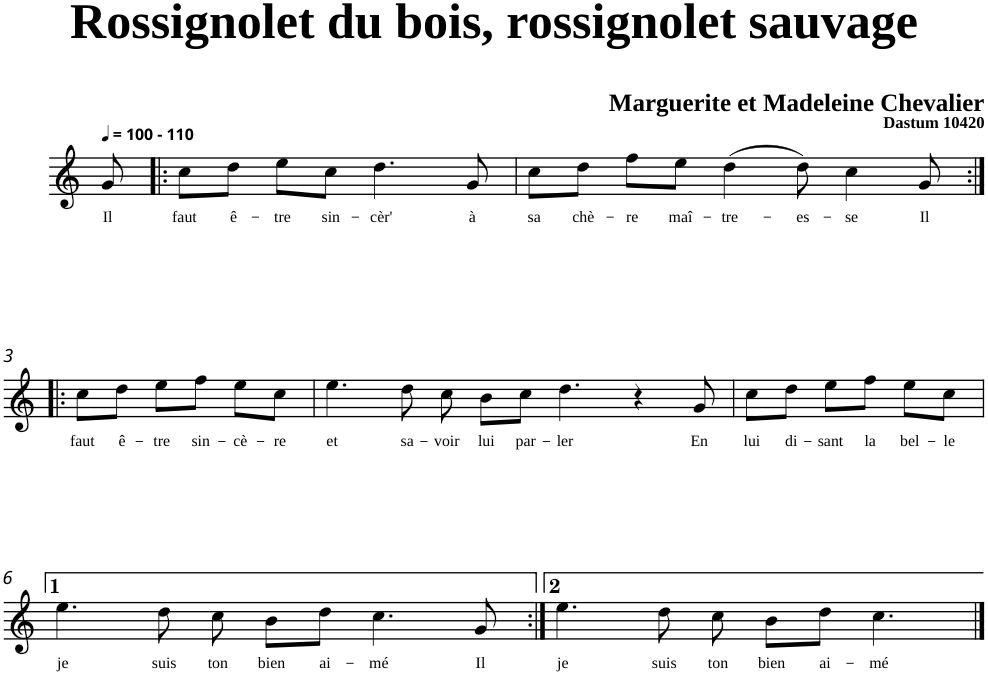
**kern	**text
*part1	*part1
*staff1	*staff1
*clefG2	*
*k[]	*
=	=
!LO:TX:a:B:t=- 110	!
!	!LO:LY:b
8g/	Il
=1!|:	=1!|:
!	!LO:LY:b
8cc\L	faut
!	!LO:LY:b
8dd\J	ê-
!	!LO:LY:b
8ee\L	-tre
!	!LO:LY:b
8cc\J	sin-
!	!LO:LY:b
4.dd\	-cèr'
!	!LO:LY:b
8g/	à
=2	=2
!	!LO:LY:b
8cc\L	sa
!	!LO:LY:b
8dd\J	chè-
!	!LO:LY:b
8ff\L	-re
!	!LO:LY:b
8ee\J	maî-
!	!LO:LY:b
(>4dd\	-tre-
!	!LO:LY:b
8dd\)	-es-
!	!LO:LY:b
[8cc\	-se
8ryy	.
!	!LO:LY:b
8g/	Il
!!LO:LB:g=z
=3:|!|:	=3:|!|:
!	!LO:LY:b
8cc\L	faut
8cc\]	.
!	!LO:LY:b
8dd\J	ê-
!	!LO:LY:b
8ee\L	-tre
!	!LO:LY:b
8ff\J	sin-
!	!LO:LY:b
8ee\L	-cè-
!	!LO:LY:b
8cc\J	-re
=4	=4
!	!LO:LY:b
4.ee\	et
!	!LO:LY:b
8dd\	sa-
!	!LO:LY:b
8cc\	-voir
!	!LO:LY:b
8b\L	lui
!	!LO:LY:b
8cc\J	par-
!	!LO:LY:b
[8dd\	-ler
4ryy	.
4r	.
!	!LO:LY:b
8g/	En
=5	=5
!	!LO:LY:b
8cc\L	lui
4dd\]	.
!	!LO:LY:b
8dd\J	di-
!	!LO:LY:b
8ee\L	-sant
!	!LO:LY:b
8ff\J	la
!	!LO:LY:b
8ee\L	bel-
!	!LO:LY:b
8cc\J	-le
!!LO:LB:g=z
=6	=6
!	!LO:LY:b
4.ee\	je
!	!LO:LY:b
8dd\	suis
!	!LO:LY:b
8cc\	ton
!	!LO:LY:b
8b\L	bien
!	!LO:LY:b
8dd\J	ai-
!	!LO:LY:b
[8cc\	-mé
4ryy	.
!	!LO:LY:b
8g/	Il
=7:|!	=7:|!
!	!LO:LY:b
4.ee\	je
4cc\]	.
!	!LO:LY:b
8dd\	suis
!	!LO:LY:b
8cc\	ton
!	!LO:LY:b
8b\L	bien
!	!LO:LY:b
8dd\J	ai-
!	!LO:LY:b
[8cc\	-mé
==8	==8
4cc\]	.
=	=
*-	*-
